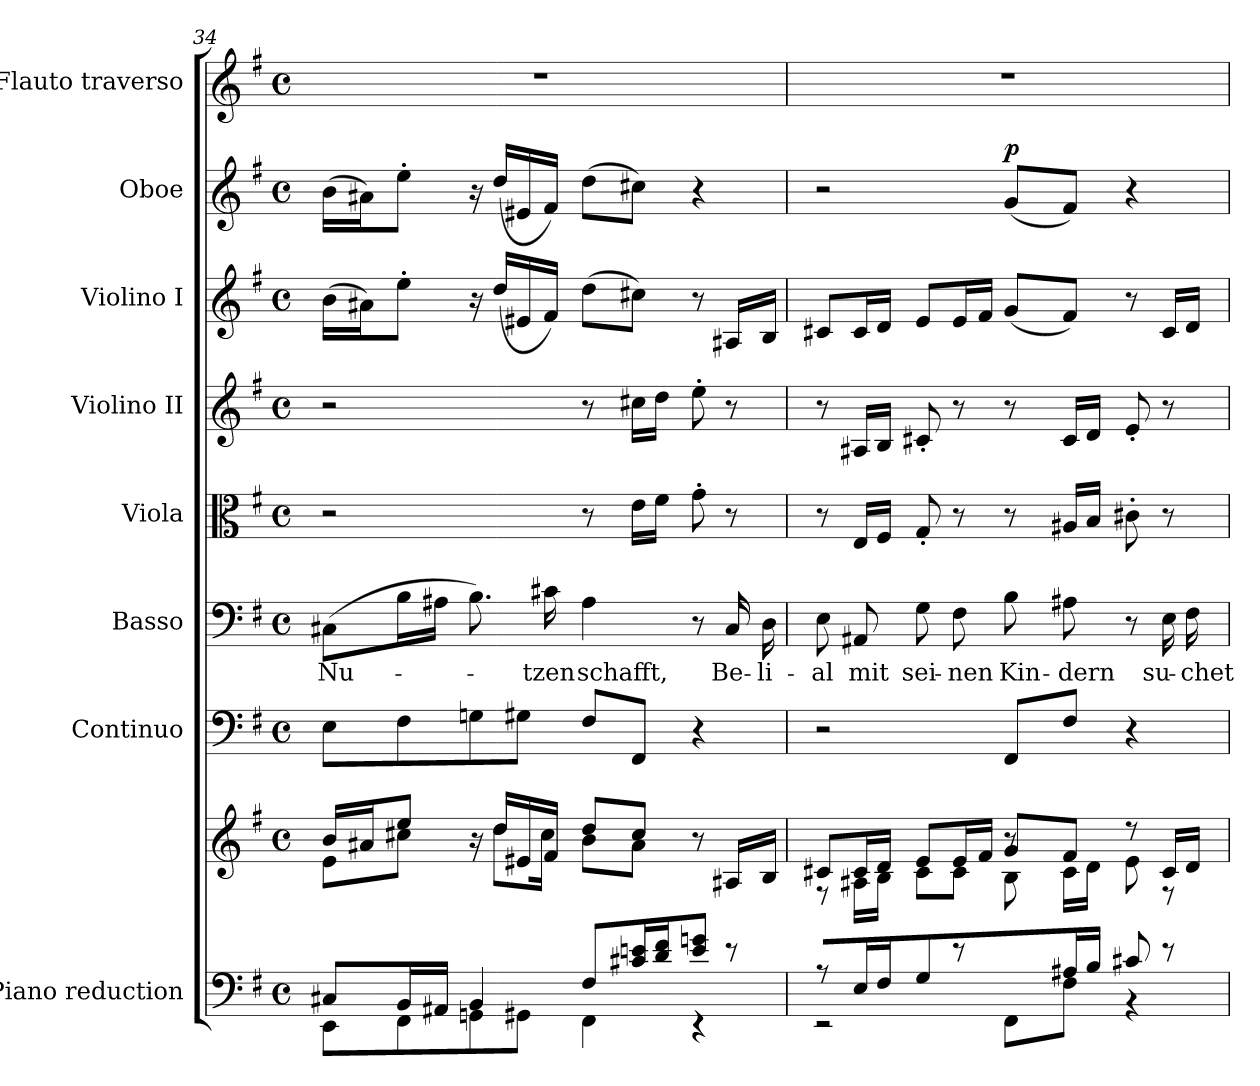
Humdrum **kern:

**kern	**kern	**kern	**kern	**text	**kern	**kern	**kern	**kern	**dynam	**kern
*part8	*part8	*part7	*part6	*part6	*part5	*part4	*part3	*part2	*part2	*part1
*staff9	*staff8	*staff7	*staff6	*staff6	*staff5	*staff4	*staff3	*staff2	*staff2	*staff1
*I"Piano reduction	*	*I"Continuo	*I"Basso	*	*I"Viola	*I"Violino II	*I"Violino I	*I"Oboe	*	*I"Flauto traverso
*I'Pno	*	*	*	*	*I'Vla	*I'Vln	*I'Vln	*I'Ob	*	*I'Fl
*clefF4	*clefG2	*clefF4	*clefF4	*	*clefC3	*clefG2	*clefG2	*clefG2	*	*clefG2
*k[f#]	*k[f#]	*k[f#]	*k[f#]	*	*k[f#]	*k[f#]	*k[f#]	*k[f#]	*	*k[f#]
*M4/4	*M4/4	*M4/4	*M4/4	*	*M4/4	*M4/4	*M4/4	*M4/4	*	*M4/4
*met(c)	*met(c)	*met(c)	*met(c)	*	*met(c)	*met(c)	*met(c)	*met(c)	*	*met(c)
=34	=34	=34	=34	=34	=34	=34	=34	=34	=34	=34
*^	*^	*	*	*	*	*	*	*	*	*
!	!	!	!	!	!	!LO:LY:b	!	!	!	!	!	!
8C#X/L	8EE\L	16b/LL	8e\L	8E\L	(8C#X\L	Nu-	2r	2r	(16b\LL	(16b\LL	.	1r
.	.	16a#X/J	.	.	.	.	.	.	16a#X\J)	16a#X\J)	.	.
16BB/L	8FF#\	8ee/J	8cc#X\J	8F#\	16B\L	.	.	.	8ee'\J	8ee'\J	.	.
16AA#X/JJ	.	.	.	.	16A#X\JJ	.	.	.	.	.	.	.
4BB/	8GGn\	16r	16ryy	8Gn\	8.B\)	.	.	.	16r	16r	.	.
.	.	16dd/LL	8dd\L	.	.	.	.	.	(16dd/LL	(16dd/LL	.	.
.	8GG#X\J	16e#X/	.	8G#X\J	.	.	.	.	16e#X/	16e#X/	.	.
!	!	!	!	!	!	!LO:LY:b	!	!	!	!	!	!
.	.	16f#/JJ	16cc#\Jk	.	16c#X\	-tzen	.	.	16f#/JJ)	16f#/JJ)	.	.
!	!	!	!	!	!	!LO:LY:b	!	!	!	!	!	!
8F#/L	4FF#\	8dd/L	8b\L	8F#/L	4A#\	schafft,	8r	8r	(8dd\L	(8dd\L	.	.
16c#X/ 16en/L	.	8cc#/J	8a#\J	8FF#/J	.	.	16e\LL	16cc#X\LL	8cc#X\J)	8cc#X\J)	.	.
16d/ 16f#/J	.	.	.	.	.	.	16f#\JJ	16dd\JJ	.	.	.	.
8e/ 8gn/J	4r	8r	8ryy	4r	8r	.	8g'\	8ee'\	8r	4r	.	.
!	!	!	!	!	!	!LO:LY:b	!	!	!	!	!	!
8r	.	16A#X/LL	8ryy	.	16C#/	Be-	8r	8r	16A#X/LL	.	.	.
!	!	!	!	!	!	!LO:LY:b	!	!	!	!	!	!
.	.	16B/JJ	.	.	16D\	-li-	.	.	16B/JJ	.	.	.
=35	=35	=35	=35	=35	=35	=35	=35	=35	=35	=35	=35	=35
*	*	*	*^	*	*	*	*	*	*	*	*	*
!	!	!	!	!	!	!	!LO:LY:b	!	!	!	!	!	!
8r	2r	8c#X/L	8r	2ryy	2r	8E\	-al	8r	8r	8c#X/L	2r	.	1r
!	!	!	!	!	!	!	!LO:LY:b	!	!	!	!	!	!
16E/LL	.	16c#/L	16A#X\LL	.	.	8AA#X/	mit	16E/LL	16A#X/LL	16c#/L	.	.	.
16F#/JJ	.	16d/JJ	16B\JJ	.	.	.	.	16F#/JJ	16B/JJ	16d/JJ	.	.	.
!	!	!	!	!	!	!	!LO:LY:b	!	!	!	!	!	!
8G/	.	8e/L	8c#\L	.	.	8G\	sei-	8G'/	8c#X'/	8e/L	.	.	.
!	!	!	!	!	!	!	!LO:LY:b	!	!	!	!	!	!
8r	.	16e/L	8c#\J	.	.	8F#\	-nen	8r	8r	16e/L	.	.	.
.	.	16f#/JJ	.	.	.	.	.	.	.	16f#/JJ	.	.	.
!	!	!	!	!	!	!	!LO:LY:b	!	!	!	!	!LO:DY:a	!
8ryy	8FF#\L	8g/L	8r	8B\L	8FF#/L	8B\	Kin-	8r	8r	(8g/L	(8g/L	p	.
!	!	!	!	!	!	!	!LO:LY:b	!	!	!	!	!	!
16A#X/L	8F#\J	8f#/J	16c#\LL	4.ryy	8F#/J	8A#X\	-dern	16A#X/LL	16c#/LL	8f#/J)	8f#/J)	.	.
16B/JJ	.	.	16d\JJ	.	.	.	.	16B/JJ	16d/JJ	.	.	.	.
8c#X/	4r	8r	8e\	.	4r	8r	.	8c#X'\	8e'/	8r	4r	.	.
!	!	!	!	!	!	!	!LO:LY:b	!	!	!	!	!	!
8r	.	16c#/LL	8r	.	.	16E\	su-	8r	8r	16c#/LL	.	.	.
!	!	!	!	!	!	!	!LO:LY:b	!	!	!	!	!	!
.	.	16d/JJ	.	.	.	16F#\	-chet	.	.	16d/JJ	.	.	.
*v	*v	*	*	*	*	*	*	*	*	*	*	*	*
*	*v	*v	*v	*	*	*	*	*	*	*	*	*
=	=	=	=	=	=	=	=	=	=	=
*-	*-	*-	*-	*-	*-	*-	*-	*-	*-	*-
